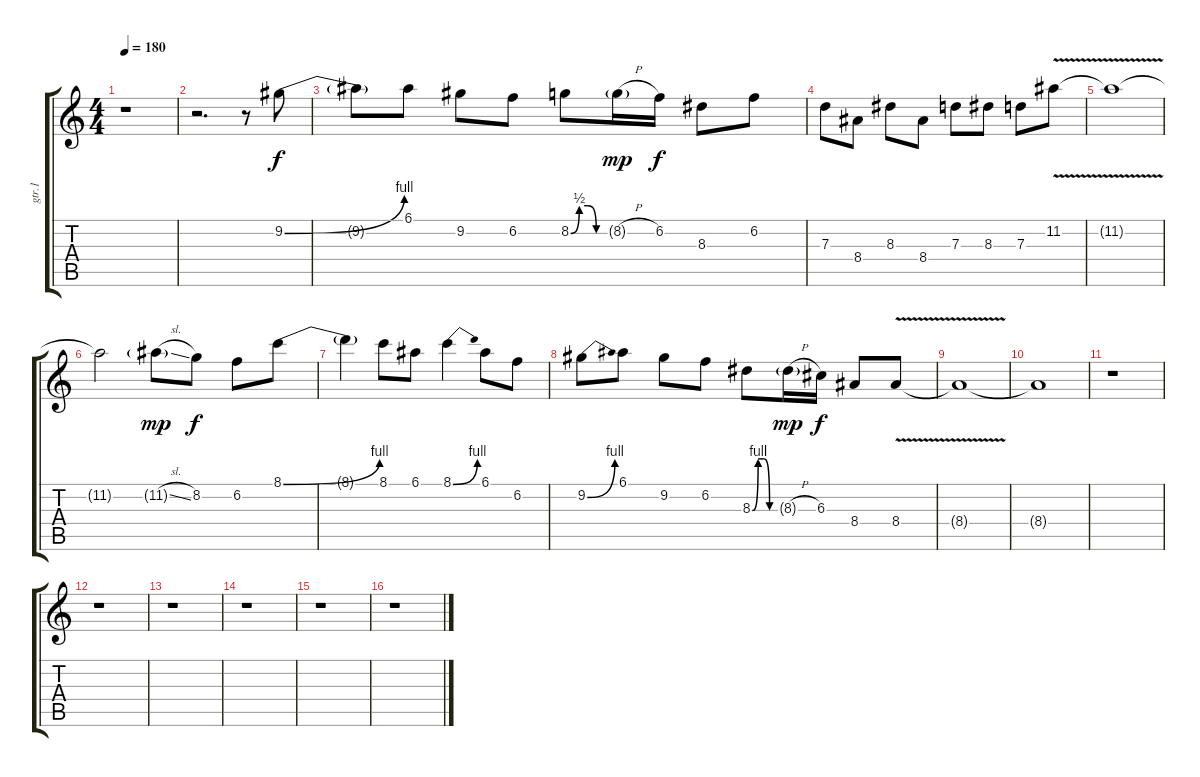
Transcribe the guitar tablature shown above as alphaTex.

\track ("gtr.1" "gtr.1") {instrument distortionguitar}
\staff {score tabs}
\tuning (E4 B3 G3 D3 A2 E2) {hide}
\ts (4 4)
\tempo 180
\clef g2
\ks c
r.1{dy f} |
r.2{d} r.8 9.2{be (bend 0 0 60 4)}.8 |
9.2{t}.8 6.1.8 9.2.8 6.2.8 8.2{be (custom 0 0 15 2 30 2 45 0 60 0)}.8 8.2{h g}.16{dy mp} 6.2.16{dy f} 8.3.8 6.2.8 |
7.3.8 8.4.8 8.3.8 8.4.8 7.3.8 8.3.8 7.3.8 11.2{v}.8 |
11.2{t}.1 |
11.2{t}.2 11.2{sl g}.8{dy mp} 8.2.8{dy f} 6.2.8 8.1{be (bend 0 0 60 4)}.8 |
8.1{t}.4 8.1.8 6.1.8 8.1{be (bend 0 0 60 4)}.4 6.1.8 6.2.8 |
9.2{be (bend 0 0 60 4)}.8 6.1.8 9.2.8 6.2.8 8.3{be (custom 0 0 15 4 30 4 45 0 60 0)}.8 8.3{h g}.16{dy mp} 6.3.16{dy f} 8.4.8 8.4{v}.8 |
8.4{t}.1 |
8.4{t}.1 |
r.1 |
r.1 |
r.1 |
r.1 |
r.1 |
r.1
